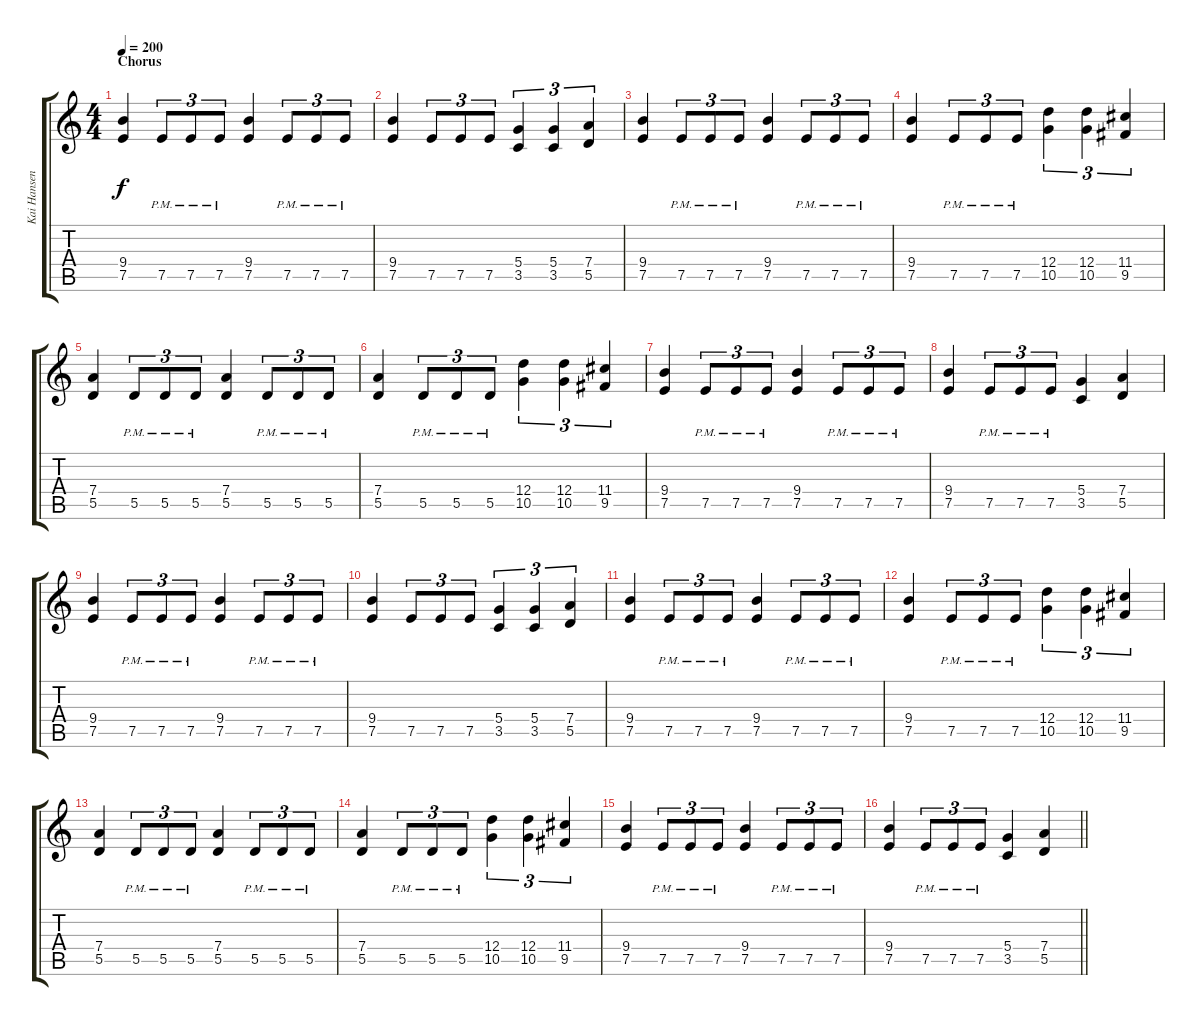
\track ("Kai Hansen" "Kai Hansen") {instrument distortionguitar}
\staff {score tabs}
\tuning (E4 B3 G3 D3 A2 E2) {hide}
\ts (4 4)
\section ("" "Chorus")
\tempo 200
\clef g2
\ks c
(9.4 7.5).4{dy f volume 10 balance 8} 7.5{pm}.8{tu (3 2)} 7.5{pm}.8{tu (3 2)} 7.5{pm}.8{tu (3 2)} (9.4 7.5).4 7.5{pm}.8{tu (3 2)} 7.5{pm}.8{tu (3 2)} 7.5{pm}.8{tu (3 2)} |
(9.4 7.5).4 7.5.8{tu (3 2)} 7.5.8{tu (3 2)} 7.5.8{tu (3 2)} (5.4 3.5).4{tu (3 2)} (5.4 3.5).4{tu (3 2)} (7.4 5.5).4{tu (3 2)} |
(9.4 7.5).4 7.5{pm}.8{tu (3 2)} 7.5{pm}.8{tu (3 2)} 7.5{pm}.8{tu (3 2)} (9.4 7.5).4 7.5{pm}.8{tu (3 2)} 7.5{pm}.8{tu (3 2)} 7.5{pm}.8{tu (3 2)} |
(9.4 7.5).4 7.5{pm}.8{tu (3 2)} 7.5{pm}.8{tu (3 2)} 7.5{pm}.8{tu (3 2)} (12.4 10.5).4{tu (3 2)} (12.4 10.5).4{tu (3 2)} (11.4 9.5).4{tu (3 2)} |
(7.4 5.5).4 5.5{pm}.8{tu (3 2)} 5.5{pm}.8{tu (3 2)} 5.5{pm}.8{tu (3 2)} (7.4 5.5).4 5.5{pm}.8{tu (3 2)} 5.5{pm}.8{tu (3 2)} 5.5{pm}.8{tu (3 2)} |
(7.4 5.5).4 5.5{pm}.8{tu (3 2)} 5.5{pm}.8{tu (3 2)} 5.5{pm}.8{tu (3 2)} (12.4 10.5).4{tu (3 2)} (12.4 10.5).4{tu (3 2)} (11.4 9.5).4{tu (3 2)} |
(9.4 7.5).4 7.5{pm}.8{tu (3 2)} 7.5{pm}.8{tu (3 2)} 7.5{pm}.8{tu (3 2)} (9.4 7.5).4 7.5{pm}.8{tu (3 2)} 7.5{pm}.8{tu (3 2)} 7.5{pm}.8{tu (3 2)} |
(9.4 7.5).4 7.5{pm}.8{tu (3 2)} 7.5{pm}.8{tu (3 2)} 7.5{pm}.8{tu (3 2)} (5.4 3.5).4 (7.4 5.5).4 |
(9.4 7.5).4{volume 10 balance 8} 7.5{pm}.8{tu (3 2)} 7.5{pm}.8{tu (3 2)} 7.5{pm}.8{tu (3 2)} (9.4 7.5).4 7.5{pm}.8{tu (3 2)} 7.5{pm}.8{tu (3 2)} 7.5{pm}.8{tu (3 2)} |
(9.4 7.5).4 7.5.8{tu (3 2)} 7.5.8{tu (3 2)} 7.5.8{tu (3 2)} (5.4 3.5).4{tu (3 2)} (5.4 3.5).4{tu (3 2)} (7.4 5.5).4{tu (3 2)} |
(9.4 7.5).4 7.5{pm}.8{tu (3 2)} 7.5{pm}.8{tu (3 2)} 7.5{pm}.8{tu (3 2)} (9.4 7.5).4 7.5{pm}.8{tu (3 2)} 7.5{pm}.8{tu (3 2)} 7.5{pm}.8{tu (3 2)} |
(9.4 7.5).4 7.5{pm}.8{tu (3 2)} 7.5{pm}.8{tu (3 2)} 7.5{pm}.8{tu (3 2)} (12.4 10.5).4{tu (3 2)} (12.4 10.5).4{tu (3 2)} (11.4 9.5).4{tu (3 2)} |
(7.4 5.5).4 5.5{pm}.8{tu (3 2)} 5.5{pm}.8{tu (3 2)} 5.5{pm}.8{tu (3 2)} (7.4 5.5).4 5.5{pm}.8{tu (3 2)} 5.5{pm}.8{tu (3 2)} 5.5{pm}.8{tu (3 2)} |
(7.4 5.5).4 5.5{pm}.8{tu (3 2)} 5.5{pm}.8{tu (3 2)} 5.5{pm}.8{tu (3 2)} (12.4 10.5).4{tu (3 2)} (12.4 10.5).4{tu (3 2)} (11.4 9.5).4{tu (3 2)} |
(9.4 7.5).4 7.5{pm}.8{tu (3 2)} 7.5{pm}.8{tu (3 2)} 7.5{pm}.8{tu (3 2)} (9.4 7.5).4 7.5{pm}.8{tu (3 2)} 7.5{pm}.8{tu (3 2)} 7.5{pm}.8{tu (3 2)} |
\barLineRight lightlight
(9.4 7.5).4 7.5{pm}.8{tu (3 2)} 7.5{pm}.8{tu (3 2)} 7.5{pm}.8{tu (3 2)} (5.4 3.5).4 (7.4 5.5).4
